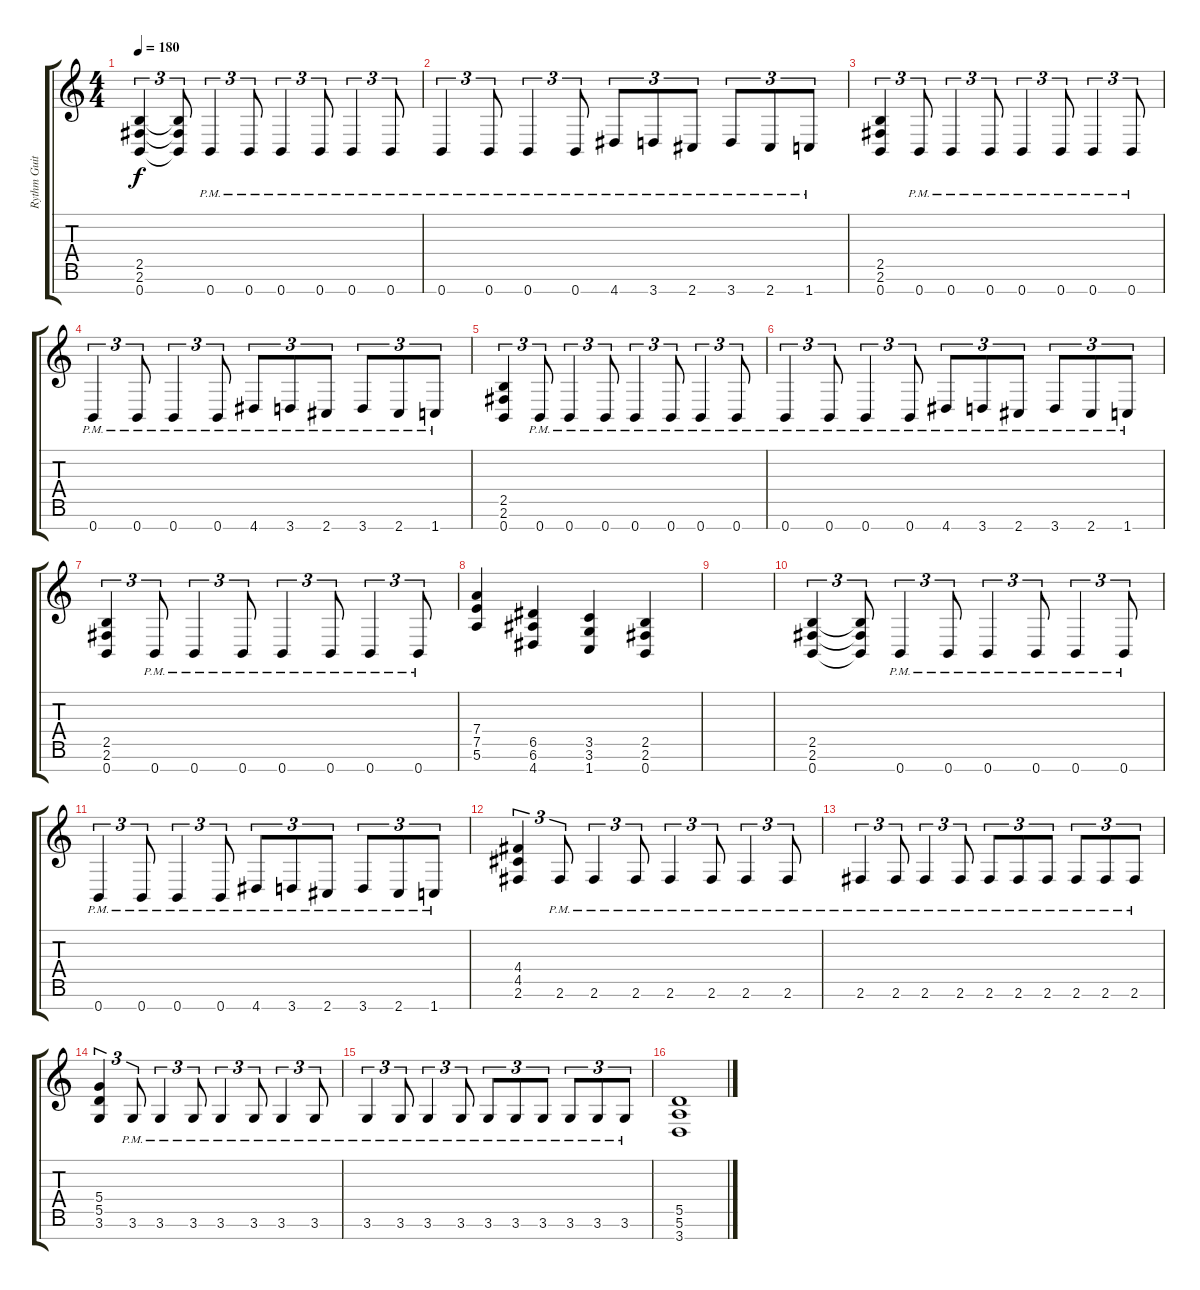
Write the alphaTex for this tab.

\track ("Rythm Guitar" "Rythm Guit") {instrument overdrivenguitar}
\staff {score tabs}
\tuning (E4 B3 G3 D3 A2 E2 B1) {hide}
\ts (4 4)
\tempo 180
\clef g2
\ks c
(2.5 2.6 0.7).4{tu (3 2) dy f} (2.5{t} 2.6{t} 0.7{t}).8{tu (3 2)} 0.7{pm}.4{tu (3 2)} 0.7{pm}.8{tu (3 2)} 0.7{pm}.4{tu (3 2)} 0.7{pm}.8{tu (3 2)} 0.7{pm}.4{tu (3 2)} 0.7{pm}.8{tu (3 2)} |
0.7{pm}.4{tu (3 2)} 0.7{pm}.8{tu (3 2)} 0.7{pm}.4{tu (3 2)} 0.7{pm}.8{tu (3 2)} 4.7{pm}.8{tu (3 2)} 3.7{pm}.8{tu (3 2)} 2.7{pm}.8{tu (3 2)} 3.7{pm}.8{tu (3 2)} 2.7{pm}.8{tu (3 2)} 1.7{pm}.8{tu (3 2)} |
(2.5 2.6 0.7).4{tu (3 2)} 0.7{pm}.8{tu (3 2)} 0.7{pm}.4{tu (3 2)} 0.7{pm}.8{tu (3 2)} 0.7{pm}.4{tu (3 2)} 0.7{pm}.8{tu (3 2)} 0.7{pm}.4{tu (3 2)} 0.7{pm}.8{tu (3 2)} |
0.7{pm}.4{tu (3 2)} 0.7{pm}.8{tu (3 2)} 0.7{pm}.4{tu (3 2)} 0.7{pm}.8{tu (3 2)} 4.7{pm}.8{tu (3 2)} 3.7{pm}.8{tu (3 2)} 2.7{pm}.8{tu (3 2)} 3.7{pm}.8{tu (3 2)} 2.7{pm}.8{tu (3 2)} 1.7{pm}.8{tu (3 2)} |
(2.5 2.6 0.7).4{tu (3 2)} 0.7{pm}.8{tu (3 2)} 0.7{pm}.4{tu (3 2)} 0.7{pm}.8{tu (3 2)} 0.7{pm}.4{tu (3 2)} 0.7{pm}.8{tu (3 2)} 0.7{pm}.4{tu (3 2)} 0.7{pm}.8{tu (3 2)} |
0.7{pm}.4{tu (3 2)} 0.7{pm}.8{tu (3 2)} 0.7{pm}.4{tu (3 2)} 0.7{pm}.8{tu (3 2)} 4.7{pm}.8{tu (3 2)} 3.7{pm}.8{tu (3 2)} 2.7{pm}.8{tu (3 2)} 3.7{pm}.8{tu (3 2)} 2.7{pm}.8{tu (3 2)} 1.7{pm}.8{tu (3 2)} |
(2.5 2.6 0.7).4{tu (3 2)} 0.7{pm}.8{tu (3 2)} 0.7{pm}.4{tu (3 2)} 0.7{pm}.8{tu (3 2)} 0.7{pm}.4{tu (3 2)} 0.7{pm}.8{tu (3 2)} 0.7{pm}.4{tu (3 2)} 0.7{pm}.8{tu (3 2)} |
(7.4 7.5 5.6).4 (6.5 6.6 4.7).4 (3.5 3.6 1.7).4 (2.5 2.6 0.7).4 |
|
(2.5 2.6 0.7).4{tu (3 2)} (2.5{t} 2.6{t} 0.7{t}).8{tu (3 2)} 0.7{pm}.4{tu (3 2)} 0.7{pm}.8{tu (3 2)} 0.7{pm}.4{tu (3 2)} 0.7{pm}.8{tu (3 2)} 0.7{pm}.4{tu (3 2)} 0.7{pm}.8{tu (3 2)} |
0.7{pm}.4{tu (3 2)} 0.7{pm}.8{tu (3 2)} 0.7{pm}.4{tu (3 2)} 0.7{pm}.8{tu (3 2)} 4.7{pm}.8{tu (3 2)} 3.7{pm}.8{tu (3 2)} 2.7{pm}.8{tu (3 2)} 3.7{pm}.8{tu (3 2)} 2.7{pm}.8{tu (3 2)} 1.7{pm}.8{tu (3 2)} |
(4.4 4.5 2.6).4{tu (3 2)} 2.6{pm}.8{tu (3 2)} 2.6{pm}.4{tu (3 2)} 2.6{pm}.8{tu (3 2)} 2.6{pm}.4{tu (3 2)} 2.6{pm}.8{tu (3 2)} 2.6{pm}.4{tu (3 2)} 2.6{pm}.8{tu (3 2)} |
2.6{pm}.4{tu (3 2)} 2.6{pm}.8{tu (3 2)} 2.6{pm}.4{tu (3 2)} 2.6{pm}.8{tu (3 2)} 2.6{pm}.8{tu (3 2)} 2.6{pm}.8{tu (3 2)} 2.6{pm}.8{tu (3 2)} 2.6{pm}.8{tu (3 2)} 2.6{pm}.8{tu (3 2)} 2.6{pm}.8{tu (3 2)} |
(5.4 5.5 3.6).4{tu (3 2)} 3.6{pm}.8{tu (3 2)} 3.6{pm}.4{tu (3 2)} 3.6{pm}.8{tu (3 2)} 3.6{pm}.4{tu (3 2)} 3.6{pm}.8{tu (3 2)} 3.6{pm}.4{tu (3 2)} 3.6{pm}.8{tu (3 2)} |
3.6{pm}.4{tu (3 2)} 3.6{pm}.8{tu (3 2)} 3.6{pm}.4{tu (3 2)} 3.6{pm}.8{tu (3 2)} 3.6{pm}.8{tu (3 2)} 3.6{pm}.8{tu (3 2)} 3.6{pm}.8{tu (3 2)} 3.6{pm}.8{tu (3 2)} 3.6{pm}.8{tu (3 2)} 3.6{pm}.8{tu (3 2)} |
(5.5 5.6 3.7).1
